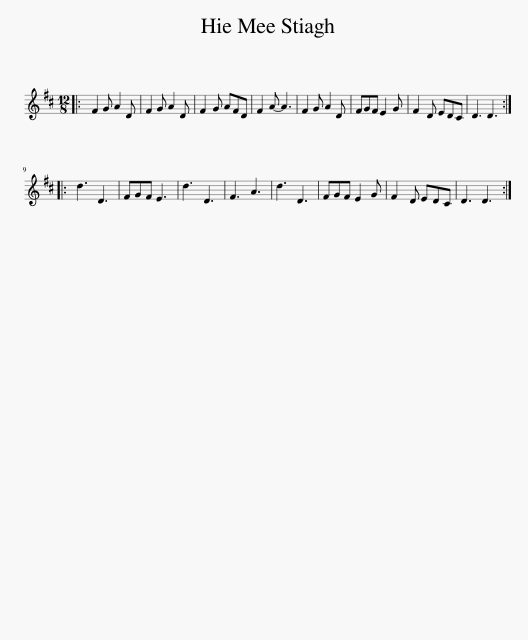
X:1
L:1/8
M:12/8
I:linebreak $
K:D
V:1 treble
V:1
|: F2 G A2 D | F2 G A2 D | F2 G AFD | F2 A- A3 | F2 G A2 D | %5
 FGF E2 G | F2 D EDC | D3 D3 ::$ d3 D3 | FGF E3 | %10
 d3 D3 | F3 A3 | d3 D3 | FGF E2 G | F2 D EDC | %15
 D3 D3 :| %16
